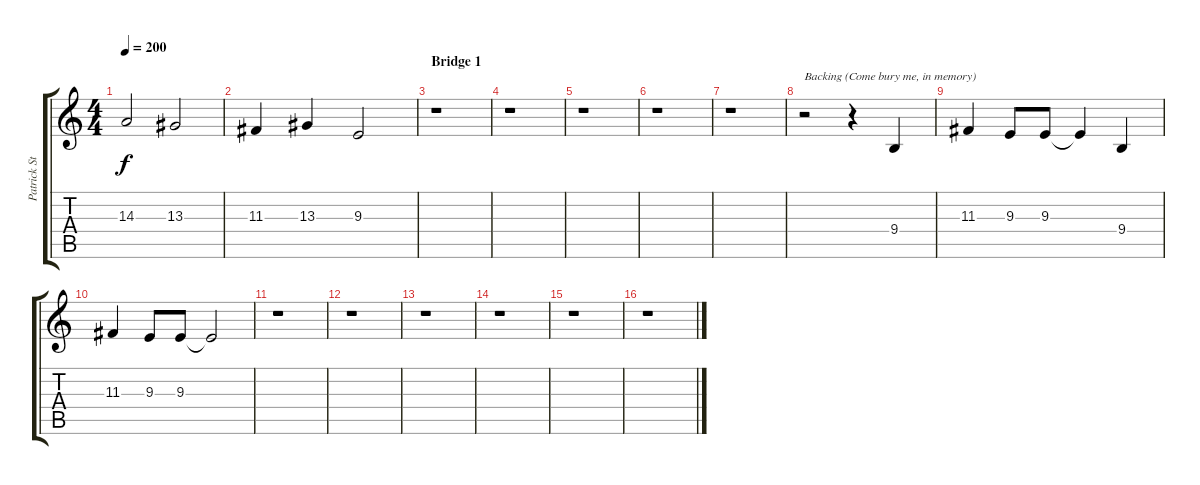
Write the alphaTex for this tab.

\track ("Patrick Stumph (Harmonies and Backing)" "Patrick St") {instrument bassoon}
\staff {score tabs}
\tuning (E4 B3 G3 D3 A2 E2) {hide}
\ts (4 4)
\tempo 200
\clef g2
\ks c
14.3.2{dy f} 13.3.2 |
11.3.4 13.3.4 9.3.2 |
\section ("" "Bridge 1")
r.1 |
r.1 |
r.1 |
r.1 |
r.1 |
r.2{txt "Backing (Come bury me, in memory)"} r.4 9.4.4 |
11.3.4 9.3.8 9.3.8 9.3{t}.4 9.4.4 |
11.3.4 9.3.8 9.3.8 9.3{t}.2 |
r.1 |
r.1 |
r.1 |
r.1 |
r.1 |
r.1
